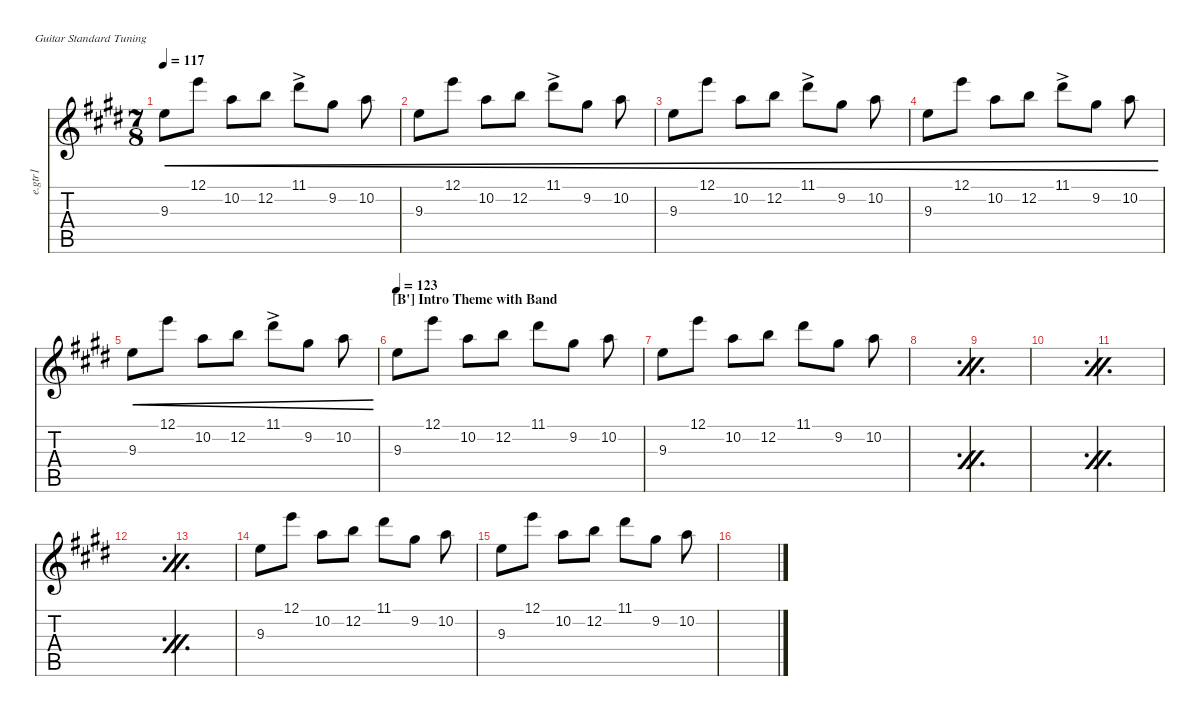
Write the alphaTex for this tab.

\defaultSystemsLayout 4
\hideDynamics
\bracketExtendMode nobrackets
\track ("E.Guitar I" "e.gtr1") {instrument distortionguitar}
\staff {score tabs}
\tuning (E4 B3 G3 D3 A2 E2)
\ts (7 8)
\tempo 117
\clef g2
\ks e
9.3{acc forcenatural}.8{cre dy mf beam Down} 12.1{acc forcenatural}.8{cre beam Down beam split} 10.2{acc forcenatural}.8{cre beam Down beam merge} 12.2{acc forcenatural}.8{cre beam Down beam split} 11.1{ac acc #}.8{cre beam Down beam merge} 9.2{acc #}.8{cre beam Down beam split} 10.2{acc forcenatural}.8{cre beam Down} |
9.3{acc forcenatural}.8{cre beam Down} 12.1{acc forcenatural}.8{cre beam Down beam split} 10.2{acc forcenatural}.8{cre beam Down beam merge} 12.2{acc forcenatural}.8{cre beam Down beam split} 11.1{ac acc #}.8{cre beam Down beam merge} 9.2{acc #}.8{cre beam Down beam split} 10.2{acc forcenatural}.8{cre beam Down} |
9.3{acc forcenatural}.8{cre beam Down} 12.1{acc forcenatural}.8{cre beam Down beam split} 10.2{acc forcenatural}.8{cre beam Down beam merge} 12.2{acc forcenatural}.8{cre beam Down beam split} 11.1{ac acc #}.8{cre beam Down beam merge} 9.2{acc #}.8{cre beam Down beam split} 10.2{acc forcenatural}.8{cre beam Down} |
9.3{acc forcenatural}.8{cre beam Down} 12.1{acc forcenatural}.8{cre beam Down beam split} 10.2{acc forcenatural}.8{cre beam Down beam merge} 12.2{acc forcenatural}.8{cre beam Down beam split} 11.1{ac acc #}.8{cre beam Down beam merge} 9.2{acc #}.8{cre beam Down beam split} 10.2{acc forcenatural}.8{cre beam Down} |
9.3{acc forcenatural}.8{cre beam Down} 12.1{acc forcenatural}.8{cre beam Down beam split} 10.2{acc forcenatural}.8{cre beam Down beam merge} 12.2{acc forcenatural}.8{cre beam Down beam split} 11.1{ac acc #}.8{cre beam Down beam merge} 9.2{acc #}.8{cre beam Down beam split} 10.2{acc forcenatural}.8{cre beam Down} |
\section ("B'" "Intro Theme with Band")
\tempo 123
9.3{acc forcenatural}.8{beam Down} 12.1{acc forcenatural}.8{beam Down beam split} 10.2{acc forcenatural}.8{beam Down beam merge} 12.2{acc forcenatural}.8{beam Down beam split} 11.1{acc #}.8{beam Down beam merge} 9.2{acc #}.8{beam Down beam split} 10.2{acc forcenatural}.8{beam Down} |
9.3{acc forcenatural}.8{beam Down} 12.1{acc forcenatural}.8{beam Down beam split} 10.2{acc forcenatural}.8{beam Down beam merge} 12.2{acc forcenatural}.8{beam Down beam split} 11.1{acc #}.8{beam Down beam merge} 9.2{acc #}.8{beam Down beam split} 10.2{acc forcenatural}.8{beam Down} |
\simile firstofdouble
|
\simile secondofdouble
|
\simile firstofdouble
|
\simile secondofdouble
|
\simile firstofdouble
|
\simile secondofdouble
|
\simile none
9.3{acc forcenatural}.8{beam Down} 12.1{acc forcenatural}.8{beam Down beam split} 10.2{acc forcenatural}.8{beam Down beam merge} 12.2{acc forcenatural}.8{beam Down beam split} 11.1{acc #}.8{beam Down beam merge} 9.2{acc #}.8{beam Down beam split} 10.2{acc forcenatural}.8{beam Down} |
9.3{acc forcenatural}.8{beam Down} 12.1{acc forcenatural}.8{beam Down beam split} 10.2{acc forcenatural}.8{beam Down beam merge} 12.2{acc forcenatural}.8{beam Down beam split} 11.1{acc #}.8{beam Down beam merge} 9.2{acc #}.8{beam Down beam split} 10.2{acc forcenatural}.8{beam Down} |
\simile firstofdouble
